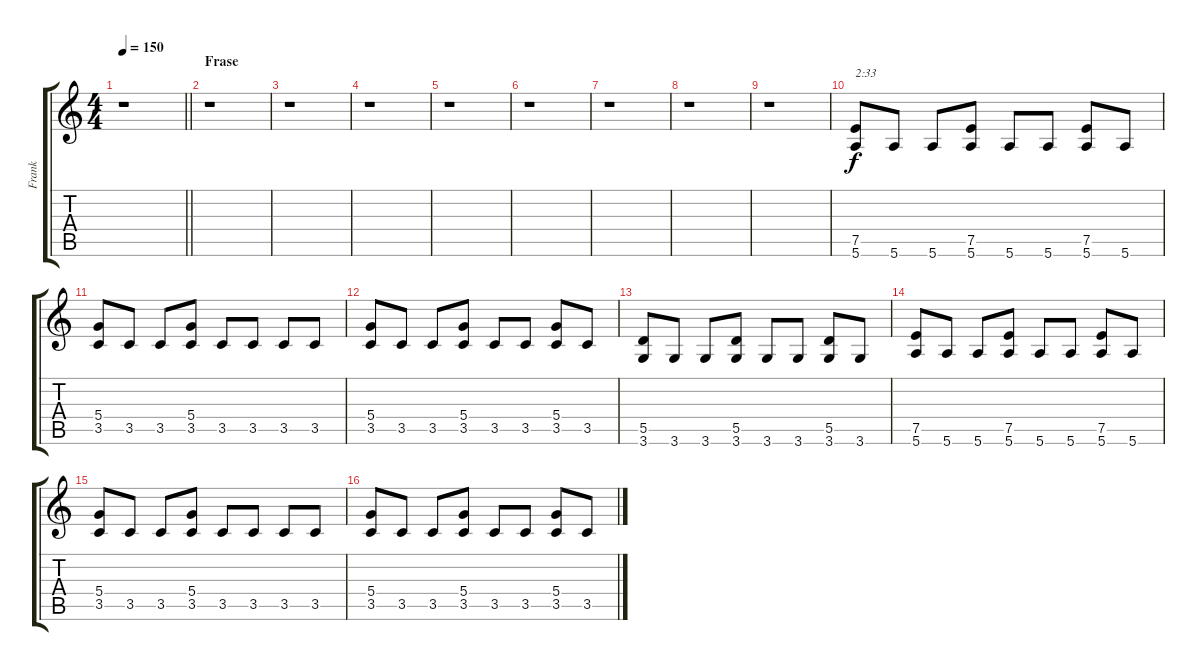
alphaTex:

\track ("Frank" "Frank") {instrument distortionguitar}
\staff {score tabs}
\tuning (E4 B3 G3 D3 A2 E2) {hide}
\ts (4 4)
\tempo 150
\clef g2
\barLineRight lightlight
\ks c
r.1{dy f} |
\section ("" "Frase")
r.1 |
r.1 |
r.1 |
r.1 |
r.1 |
r.1 |
r.1 |
r.1 |
(7.5 5.6).8{txt "2:33"} 5.6.8 5.6.8 (7.5 5.6).8 5.6.8 5.6.8 (7.5 5.6).8 5.6.8 |
(5.4 3.5).8 3.5.8 3.5.8 (5.4 3.5).8 3.5.8 3.5.8 3.5.8 3.5.8 |
(5.4 3.5).8 3.5.8 3.5.8 (5.4 3.5).8 3.5.8 3.5.8 (5.4 3.5).8 3.5.8 |
(5.5 3.6).8 3.6.8 3.6.8 (5.5 3.6).8 3.6.8 3.6.8 (5.5 3.6).8 3.6.8 |
(7.5 5.6).8 5.6.8 5.6.8 (7.5 5.6).8 5.6.8 5.6.8 (7.5 5.6).8 5.6.8 |
(5.4 3.5).8 3.5.8 3.5.8 (5.4 3.5).8 3.5.8 3.5.8 3.5.8 3.5.8 |
(5.4 3.5).8 3.5.8 3.5.8 (5.4 3.5).8 3.5.8 3.5.8 (5.4 3.5).8 3.5.8
